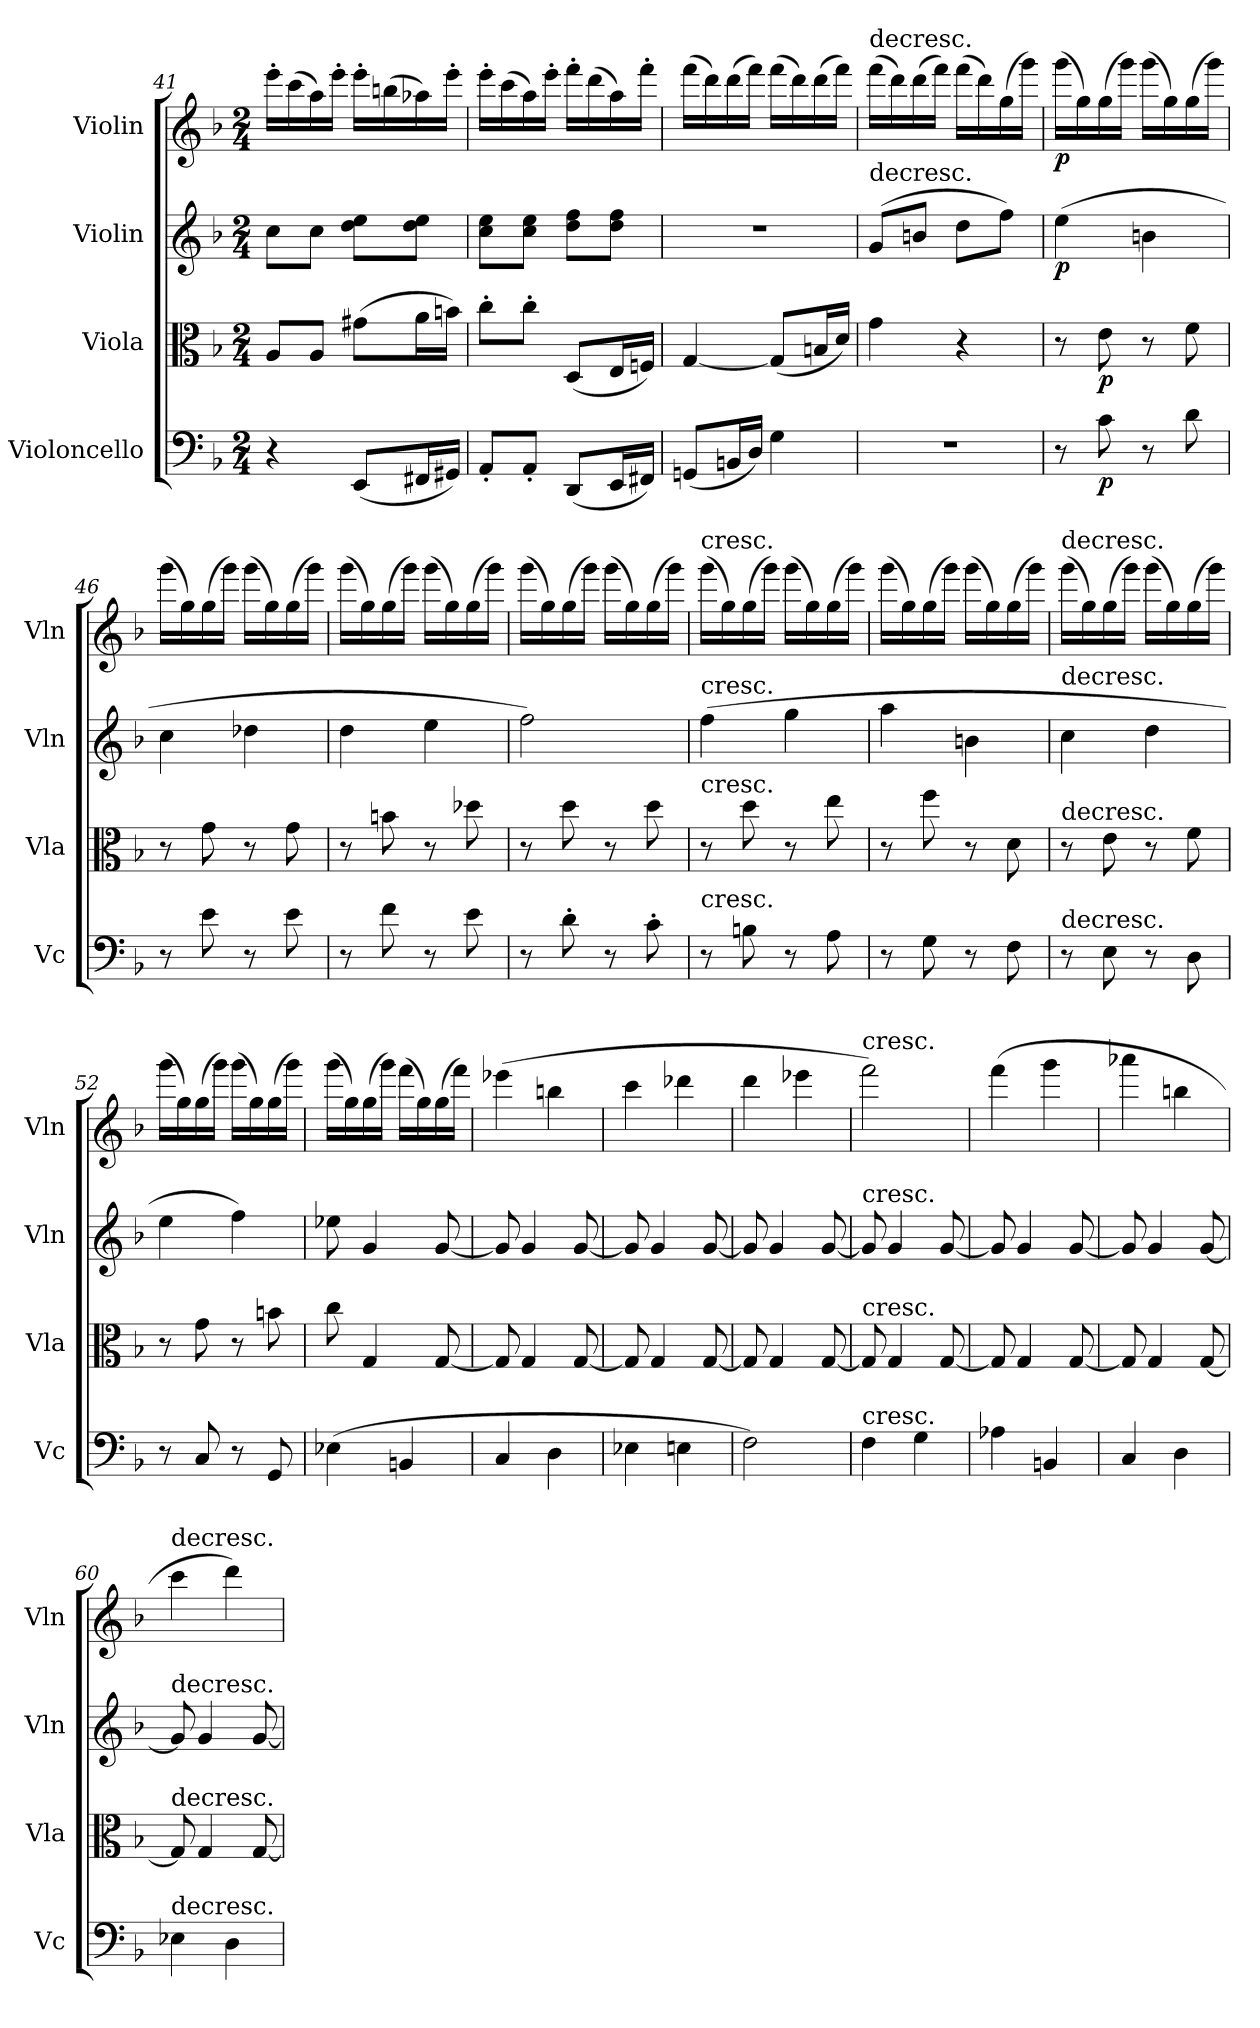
**kern	**dynam	**kern	**dynam	**kern	**dynam	**kern	**dynam
*part4	*part4	*part3	*part3	*part2	*part2	*part1	*part1
*staff4	*staff4	*staff3	*staff3	*staff2	*staff2	*staff1	*staff1
*I"Violoncello	*	*I"Viola	*	*I"Violin	*	*I"Violin	*
*I'Vc	*	*I'Vla	*	*I'Vln	*	*I'Vln	*
*clefF4	*	*clefC3	*	*clefG2	*	*clefG2	*
*k[b-]	*	*k[b-]	*	*k[b-]	*	*k[b-]	*
*F:	*	*F:	*	*F:	*	*F:	*
*M2/4	*	*M2/4	*	*M2/4	*	*M2/4	*
=41	=41	=41	=41	=41	=41	=41	=41
4r	.	8A/L	.	8cc\L	.	16eee'\LL	.
.	.	.	.	.	.	(16ccc\	.
.	.	8A/J	.	8cc\J	.	16aa\)	.
.	.	.	.	.	.	16eee'\JJ	.
(8EE/L	.	(8g#X\L	.	8dd\ 8ee\L	.	16eee'\LL	.
.	.	.	.	.	.	(16bbn\	.
16FF#X/L	.	16a\L	.	8dd\ 8ee\J	.	16aa-X\)	.
16GG#X/JJ)	.	16bn\JJ)	.	.	.	16eee'\JJ	.
=42	=42	=42	=42	=42	=42	=42	=42
8AA'/L	.	8cc'\L	.	8cc\ 8ee\L	.	16eee'\LL	.
.	.	.	.	.	.	(16ccc\	.
8AA'/J	.	8cc'\J	.	8cc\ 8ee\J	.	16aa\)	.
.	.	.	.	.	.	16eee'\JJ	.
(8DD/L	.	(8D/L	.	8dd\ 8ff\L	.	16fff'\LL	.
.	.	.	.	.	.	(16ddd\	.
16EE/L	.	16E/L	.	8dd\ 8ff\J	.	16aa\)	.
16FF#X/JJ)	.	16Fn/JJ)	.	.	.	16fff'\JJ	.
=43	=43	=43	=43	=43	=43	=43	=43
(8GGn/L	.	[4G/	.	2r	.	(16fff\LL	.
.	.	.	.	.	.	16ddd\)	.
16BBn/L	.	.	.	.	.	(16ddd\	.
16D/JJ)	.	.	.	.	.	16fff\JJ)	.
4G\	.	(8G/L]	.	.	.	(16fff\LL	.
.	.	.	.	.	.	16ddd\)	.
.	.	16Bn/L	.	.	.	(16ddd\	.
.	.	16d/JJ)	.	.	.	16fff\JJ)	.
=44	=44	=44	=44	=44	=44	=44	=44
!	!	!	!	!	!	!LO:TX:t=decresc.	!
!	!	!	!	!LO:TX:t=decresc.	!	!	!
2r	.	4g\	.	(8g/L	.	(16fff\LL	.
.	.	.	.	.	.	16ddd\)	.
.	.	.	.	8bn/J	.	(16ddd\	.
.	.	.	.	.	.	16fff\JJ)	.
.	.	4r	.	8dd\L	.	(16fff\LL	.
.	.	.	.	.	.	16ddd\)	.
.	.	.	.	8ff\J)	.	(16gg\	.
.	.	.	.	.	.	16ggg\JJ)	.
=45	=45	=45	=45	=45	=45	=45	=45
8r	.	8r	.	(4ee\	p	(16ggg\LL	p
.	.	.	.	.	.	16gg\)	.
8c\	p	8e\	p	.	.	(16gg\	.
.	.	.	.	.	.	16ggg\JJ)	.
8r	.	8r	.	4bn\	.	(16ggg\LL	.
.	.	.	.	.	.	16gg\)	.
8d\	.	8f\	.	.	.	(16gg\	.
.	.	.	.	.	.	16ggg\JJ)	.
=46	=46	=46	=46	=46	=46	=46	=46
8r	.	8r	.	4cc\	.	(16ggg\LL	.
.	.	.	.	.	.	16gg\)	.
8e\	.	8g\	.	.	.	(16gg\	.
.	.	.	.	.	.	16ggg\JJ)	.
8r	.	8r	.	4dd-X\	.	(16ggg\LL	.
.	.	.	.	.	.	16gg\)	.
8e\	.	8g\	.	.	.	(16gg\	.
.	.	.	.	.	.	16ggg\JJ)	.
=47	=47	=47	=47	=47	=47	=47	=47
8r	.	8r	.	4dd\	.	(16ggg\LL	.
.	.	.	.	.	.	16gg\)	.
8f\	.	8bn\	.	.	.	(16gg\	.
.	.	.	.	.	.	16ggg\JJ)	.
8r	.	8r	.	4ee\	.	(16ggg\LL	.
.	.	.	.	.	.	16gg\)	.
8e\	.	8dd-X\	.	.	.	(16gg\	.
.	.	.	.	.	.	16ggg\JJ)	.
=48	=48	=48	=48	=48	=48	=48	=48
8r	.	8r	.	2ff\)	.	(16ggg\LL	.
.	.	.	.	.	.	16gg\)	.
8d'\	.	8dd\	.	.	.	(16gg\	.
.	.	.	.	.	.	16ggg\JJ)	.
8r	.	8r	.	.	.	(16ggg\LL	.
.	.	.	.	.	.	16gg\)	.
8c'\	.	8dd\	.	.	.	(16gg\	.
.	.	.	.	.	.	16ggg\JJ)	.
=49	=49	=49	=49	=49	=49	=49	=49
!	!	!	!	!	!	!LO:TX:t=cresc.	!
!	!	!	!	!LO:TX:t=cresc.	!	!	!
!	!	!LO:TX:t=cresc.	!	!	!	!	!
!LO:TX:t=cresc.	!	!	!	!	!	!	!
8r	.	8r	.	(4ff\	.	(16ggg\LL	.
.	.	.	.	.	.	16gg\)	.
8Bn\	.	8dd\	.	.	.	(16gg\	.
.	.	.	.	.	.	16ggg\JJ)	.
8r	.	8r	.	4gg\	.	(16ggg\LL	.
.	.	.	.	.	.	16gg\)	.
8A\	.	8ee\	.	.	.	(16gg\	.
.	.	.	.	.	.	16ggg\JJ)	.
=50	=50	=50	=50	=50	=50	=50	=50
8r	.	8r	.	4aa\	.	(16ggg\LL	.
.	.	.	.	.	.	16gg\)	.
8G\	.	8ff\	.	.	.	(16gg\	.
.	.	.	.	.	.	16ggg\JJ)	.
8r	.	8r	.	4bn\	.	(16ggg\LL	.
.	.	.	.	.	.	16gg\)	.
8F\	.	8d\	.	.	.	(16gg\	.
.	.	.	.	.	.	16ggg\JJ)	.
=51	=51	=51	=51	=51	=51	=51	=51
!	!	!	!	!	!	!LO:TX:t=decresc.	!
!	!	!	!	!LO:TX:t=decresc.	!	!	!
!	!	!LO:TX:t=decresc.	!	!	!	!	!
!LO:TX:t=decresc.	!	!	!	!	!	!	!
8r	.	8r	.	4cc\	.	(16ggg\LL	.
.	.	.	.	.	.	16gg\)	.
8E\	.	8e\	.	.	.	(16gg\	.
.	.	.	.	.	.	16ggg\JJ)	.
8r	.	8r	.	4dd\	.	(16ggg\LL	.
.	.	.	.	.	.	16gg\)	.
8D\	.	8f\	.	.	.	(16gg\	.
.	.	.	.	.	.	16ggg\JJ)	.
=52	=52	=52	=52	=52	=52	=52	=52
8r	.	8r	.	4ee\	.	(16ggg\LL	.
.	.	.	.	.	.	16gg\)	.
8C/	.	8g\	.	.	.	(16gg\	.
.	.	.	.	.	.	16ggg\JJ)	.
8r	.	8r	.	4ff\)	.	(16ggg\LL	.
.	.	.	.	.	.	16gg\)	.
8GG/	.	8bn\	.	.	.	(16gg\	.
.	.	.	.	.	.	16ggg\JJ)	.
=53	=53	=53	=53	=53	=53	=53	=53
(4E-X\	.	8cc\	.	8ee-X\	.	(16ggg\LL	.
.	.	.	.	.	.	16gg\)	.
.	.	4G/	.	4g/	.	(16gg\	.
.	.	.	.	.	.	16ggg\JJ)	.
4BBn/	.	.	.	.	.	(16fff\LL	.
.	.	.	.	.	.	16gg\)	.
.	.	[8G/	.	[8g/	.	(16gg\	.
.	.	.	.	.	.	16fff\JJ)	.
=54	=54	=54	=54	=54	=54	=54	=54
4C/	.	8G/]	.	8g/]	.	(4eee-X\	.
.	.	4G/	.	4g/	.	.	.
4D\	.	.	.	.	.	4bbn\	.
.	.	[8G/	.	[8g/	.	.	.
=55	=55	=55	=55	=55	=55	=55	=55
4E-X\	.	8G/]	.	8g/]	.	4ccc\	.
.	.	4G/	.	4g/	.	.	.
4En\	.	.	.	.	.	4ddd-X\	.
.	.	[8G/	.	[8g/	.	.	.
=56	=56	=56	=56	=56	=56	=56	=56
2F\)	.	8G/]	.	8g/]	.	4ddd\	.
.	.	4G/	.	4g/	.	.	.
.	.	.	.	.	.	4eee-X\	.
.	.	[8G/	.	[8g/	.	.	.
=57	=57	=57	=57	=57	=57	=57	=57
!	!	!	!	!	!	!LO:TX:t=cresc.	!
!	!	!	!	!LO:TX:t=cresc.	!	!	!
!	!	!LO:TX:t=cresc.	!	!	!	!	!
!LO:TX:t=cresc.	!	!	!	!	!	!	!
4F\	.	8G/]	.	8g/]	.	2fff\)	.
.	.	4G/	.	4g/	.	.	.
4G\	.	.	.	.	.	.	.
.	.	[8G/	.	[8g/	.	.	.
=58	=58	=58	=58	=58	=58	=58	=58
4A-X\	.	8G/]	.	8g/]	.	(4fff\	.
.	.	4G/	.	4g/	.	.	.
4BBn/	.	.	.	.	.	4ggg\	.
.	.	[8G/	.	[8g/	.	.	.
=59	=59	=59	=59	=59	=59	=59	=59
4C/	.	8G/]	.	8g/]	.	4aaa-X\	.
.	.	4G/	.	4g/	.	.	.
4D\	.	.	.	.	.	4bbn\	.
.	.	[8G/	.	[8g/	.	.	.
=60	=60	=60	=60	=60	=60	=60	=60
!	!	!	!	!	!	!LO:TX:t=decresc.	!
!	!	!	!	!LO:TX:t=decresc.	!	!	!
!	!	!LO:TX:t=decresc.	!	!	!	!	!
!LO:TX:t=decresc.	!	!	!	!	!	!	!
4E-X\	.	8G/]	.	8g/]	.	4ccc\	.
.	.	4G/	.	4g/	.	.	.
4D\	.	.	.	.	.	4ddd\)	.
.	.	[8G/	.	[8g/	.	.	.
=	=	=	=	=	=	=	=
*-	*-	*-	*-	*-	*-	*-	*-
